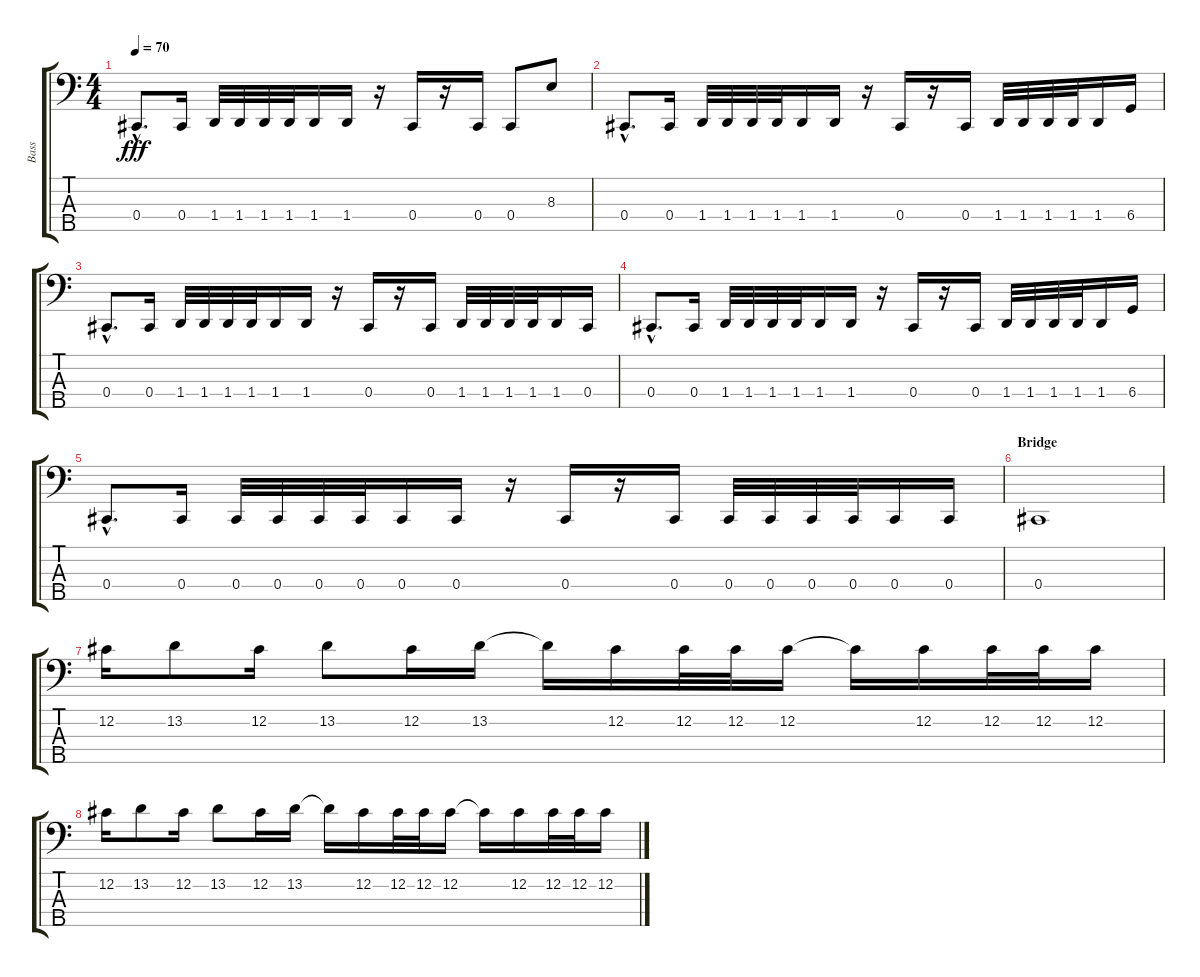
\track ("Bass" "Bass") {instrument electricbassfinger}
\staff {score tabs}
\tuning (Gb2 Db2 Ab1 Db1 Bb0) {hide}
\ts (4 4)
\tempo 70
\clef f4
\ks c
0.4{hac}.8{d dy fff} 0.4.16 1.4.32 1.4.32 1.4.32 1.4.32 1.4.16 1.4.16 r.16 0.4.16 r.16 0.4.16 0.4.8 8.3.8 |
0.4{hac}.8{d} 0.4.16 1.4.32 1.4.32 1.4.32 1.4.32 1.4.16 1.4.16 r.16 0.4.16 r.16 0.4.16 1.4.32 1.4.32 1.4.32 1.4.32 1.4.16 6.4.16 |
0.4{hac}.8{d} 0.4.16 1.4.32 1.4.32 1.4.32 1.4.32 1.4.16 1.4.16 r.16 0.4.16 r.16 0.4.16 1.4.32 1.4.32 1.4.32 1.4.32 1.4.16 0.4.16 |
0.4{hac}.8{d} 0.4.16 1.4.32 1.4.32 1.4.32 1.4.32 1.4.16 1.4.16 r.16 0.4.16 r.16 0.4.16 1.4.32 1.4.32 1.4.32 1.4.32 1.4.16 6.4.16 |
0.4{hac}.8{d} 0.4.16 0.4.32 0.4.32 0.4.32 0.4.32 0.4.16 0.4.16 r.16 0.4.16 r.16 0.4.16 0.4.32 0.4.32 0.4.32 0.4.32 0.4.16 0.4.16 |
\section ("" "Bridge")
0.4.1 |
12.2.16 13.2.8 12.2.16 13.2.8 12.2.16 13.2.16 13.2{t}.16 12.2.16 12.2.32 12.2.32 12.2.16 12.2{t}.16 12.2.16 12.2.32 12.2.32 12.2.16 |
12.2.16 13.2.8 12.2.16 13.2.8 12.2.16 13.2.16 13.2{t}.16 12.2.16 12.2.32 12.2.32 12.2.16 12.2{t}.16 12.2.16 12.2.32 12.2.32 12.2.16
